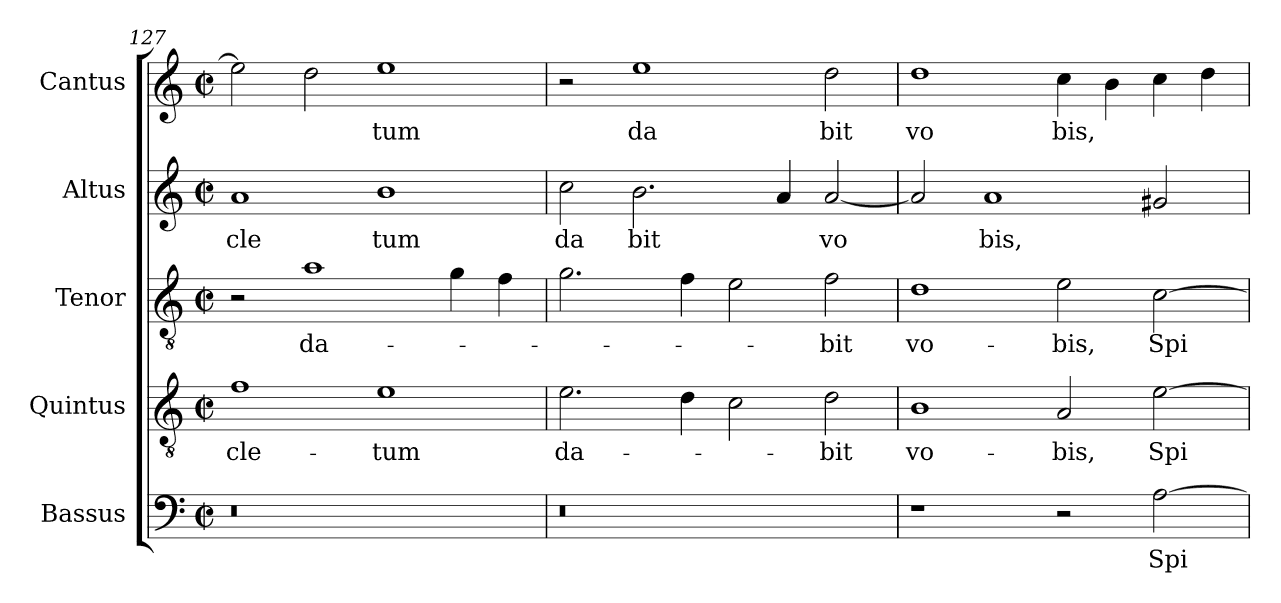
**kern	**text	**kern	**text	**kern	**text	**kern	**text	**kern	**text
*part5	*part5	*part4	*part4	*part3	*part3	*part2	*part2	*part1	*part1
*staff5	*staff5	*staff4	*staff4	*staff3	*staff3	*staff2	*staff2	*staff1	*staff1
*I"Bassus	*	*I"Quintus	*	*I"Tenor	*	*I"Altus	*	*I"Cantus	*
*clefF4	*	*clefGv2	*	*clefGv2	*	*clefG2	*	*clefG2	*
*M2/2	*	*M2/2	*	*M2/2	*	*M2/2	*	*M2/2	*
*met(c|)	*	*met(c|)	*	*met(c|)	*	*met(c|)	*	*met(c|)	*
=127	=127	=127	=127	=127	=127	=127	=127	=127	=127
!	!	!	!LO:LY:b:cj	!	!	!	!LO:LY:b:cj	!	!
0r	.	1f	-cle-	2r	.	1a	cle	2ee\]	.
!	!	!	!	!	!LO:LY:b:cj	!	!	!	!
.	.	.	.	1a	da-	.	.	2dd\	.
!	!	!	!LO:LY:b:cj	!	!	!	!LO:LY:b:cj	!	!LO:LY:b:cj
.	.	1e	-tum	.	.	1b	tum	1ee	tum
.	.	.	.	4g\	.	.	.	.	.
.	.	.	.	4f\	.	.	.	.	.
=128	=128	=128	=128	=128	=128	=128	=128	=128	=128
!	!	!	!LO:LY:b:cj	!	!	!	!LO:LY:b:cj	!	!
0r	.	2.e\	da-	2.g\	.	2cc\	da	2r	.
!	!	!	!	!	!	!	!LO:LY:b	!	!LO:LY:b:cj
.	.	.	.	.	.	2.b\	bit	1ee	da
.	.	4d\	.	4f\	.	.	.	.	.
.	.	2c\	.	2e\	.	.	.	.	.
.	.	.	.	.	.	4a/	.	.	.
!	!	!	!LO:LY:b:cj	!	!LO:LY:b:cj	!	!LO:LY:b:cj	!	!LO:LY:b:cj
.	.	2d\	-bit	2f\	-bit	[<2a/	vo	2dd\	bit
=129	=129	=129	=129	=129	=129	=129	=129	=129	=129
!	!	!	!LO:LY:b:cj	!	!LO:LY:b:cj	!	!	!	!LO:LY:b:cj
1r	.	1B	vo-	1d	vo-	2a/]	.	1dd	vo
!	!	!	!	!	!	!	!LO:LY:b:cj	!	!
.	.	.	.	.	.	1a	bis,	.	.
!	!	!	!LO:LY:b:cj	!	!LO:LY:b:cj	!	!	!	!LO:LY:b
2r	.	2A/	-bis,	2e\	-bis,	.	.	4cc\	bis,
.	.	.	.	.	.	.	.	4b\	.
!	!LO:LY:b	!	!LO:LY:b	!	!LO:LY:b	!	!	!	!
[>2A\	Spi	[>2e\	Spi-	[>2c\	Spi-	2g#/	.	4cc\	.
.	.	.	.	.	.	.	.	4dd\	.
=	=	=	=	=	=	=	=	=	=
*-	*-	*-	*-	*-	*-	*-	*-	*-	*-
